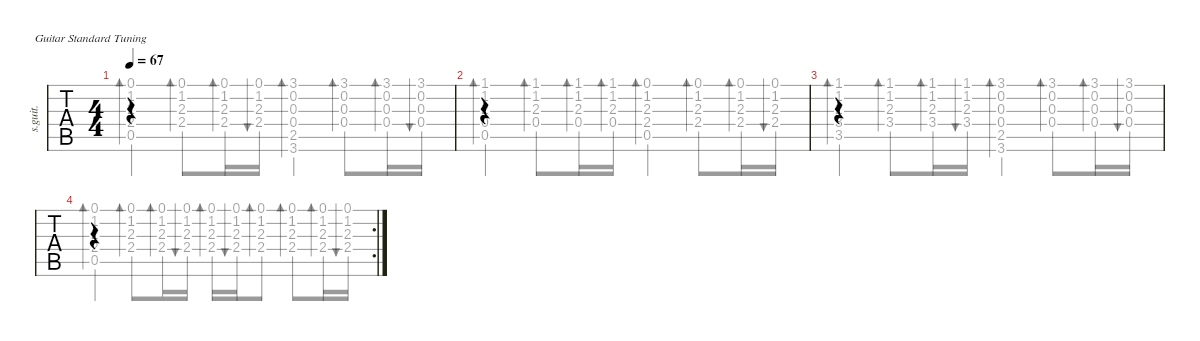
\defaultSystemsLayout 4
\hideDynamics
\bracketExtendMode nobrackets
\otherSystemsTrackNameOrientation horizontal
\track ("Steel Guitar" "s.guit.") {defaultSystemsLayout 4 instrument acousticguitarsteel}
\staff {tabs}
\tuning (E4 B3 G3 D3 A2 E2)
\voice
\ts (4 4)
\tempo 67
\clef g2
\ks c
|
|
|
\rc 2
|
\voice
\clef g2
\ks c
(0.1 1.2 2.3 2.4 0.5).4{bd 30 dy mf} (0.1 1.2 2.3 2.4).8{bd 30} (0.1 1.2 2.3 2.4).16{bd 30} (0.1 1.2 2.3 2.4).16{bu 30} (3.1 0.2 0.3 0.4 2.5 3.6).4{bd 30} (3.1 0.2 0.3 0.4).8{bd 30} (3.1 0.2 0.3 0.4).16{bd 30} (3.1 0.2 0.3 0.4).16{bu 30} |
(1.1 1.2 2.3 0.4 0.5).4{bd 30} (1.1 1.2 2.3 0.4).8{bd 30} (1.1 1.2 2.3 0.4).16{bd 30} (1.1 1.2 2.3 0.4).16{bd 30} (0.1 1.2 2.3 2.4 0.5).4{bd 30} (0.1 1.2 2.3 2.4).8{bd 30} (0.1 1.2 2.3 2.4).16{bd 30} (0.1 1.2 2.3 2.4).16{bu 30} |
(1.1 1.2 2.3 3.4 3.5).4{bd 30} (1.1 1.2 2.3 3.4).8{bd 30} (1.1 1.2 2.3 3.4).16{bd 30} (1.1 1.2 2.3 3.4).16{bu 30} (3.1 0.2 0.3 0.4 2.5 3.6).4{bd 30} (3.1 0.2 0.3 0.4).8{bd 30} (3.1 0.2 0.3 0.4).16{bd 30} (3.1 0.2 0.3 0.4).16{bu 30} |
(0.1 1.2 2.3 2.4 0.5).4{bd 30} (0.1 1.2 2.3 2.4).8{bd 30} (0.1 1.2 2.3 2.4).16{bd 30} (0.1 1.2 2.3 2.4).16{bu 30} (0.1 1.2 2.3 2.4).16{bd 30} (0.1 1.2 2.3 2.4).16{bu 30} (0.1 1.2 2.3 2.4).8{bd 30} (0.1 1.2 2.3 2.4).8{bd 30} (0.1 1.2 2.3 2.4).16{bd 30} (0.1 1.2 2.4 2.3).16{bu 30} |
